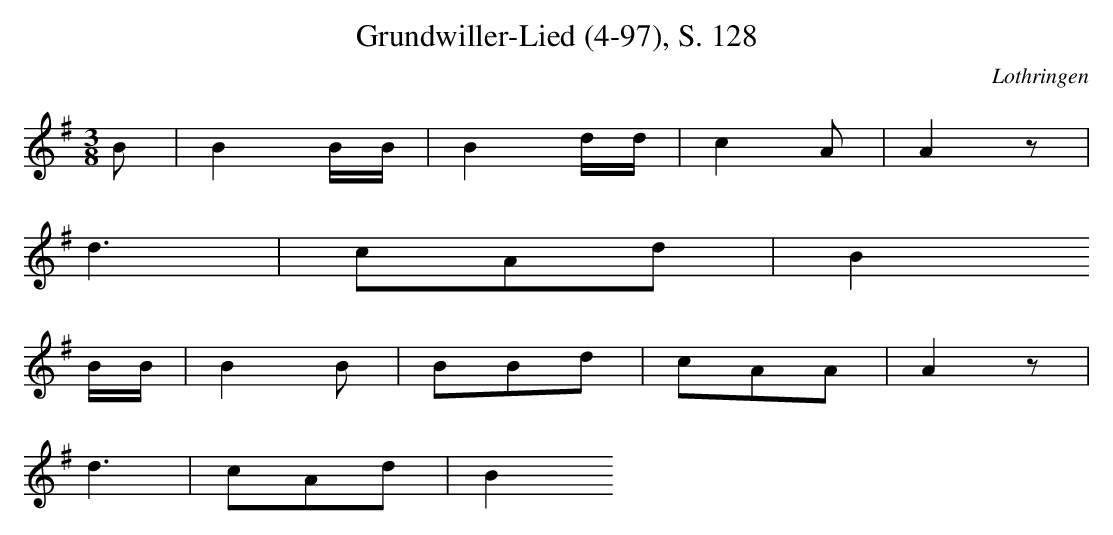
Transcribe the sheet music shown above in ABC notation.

X:1
T: Grundwiller-Lied (4-97), S. 128
O: Lothringen
M: 3/8
L: 1/16
K: G
B2 | B4BB | B4dd | c4A2 | A4z2 |
d6 | c2A2d2 | B4
BB | B4B2 | B2B2d2 | c2A2A2 | A4z2 |
d6 | c2A2d2 | B4
